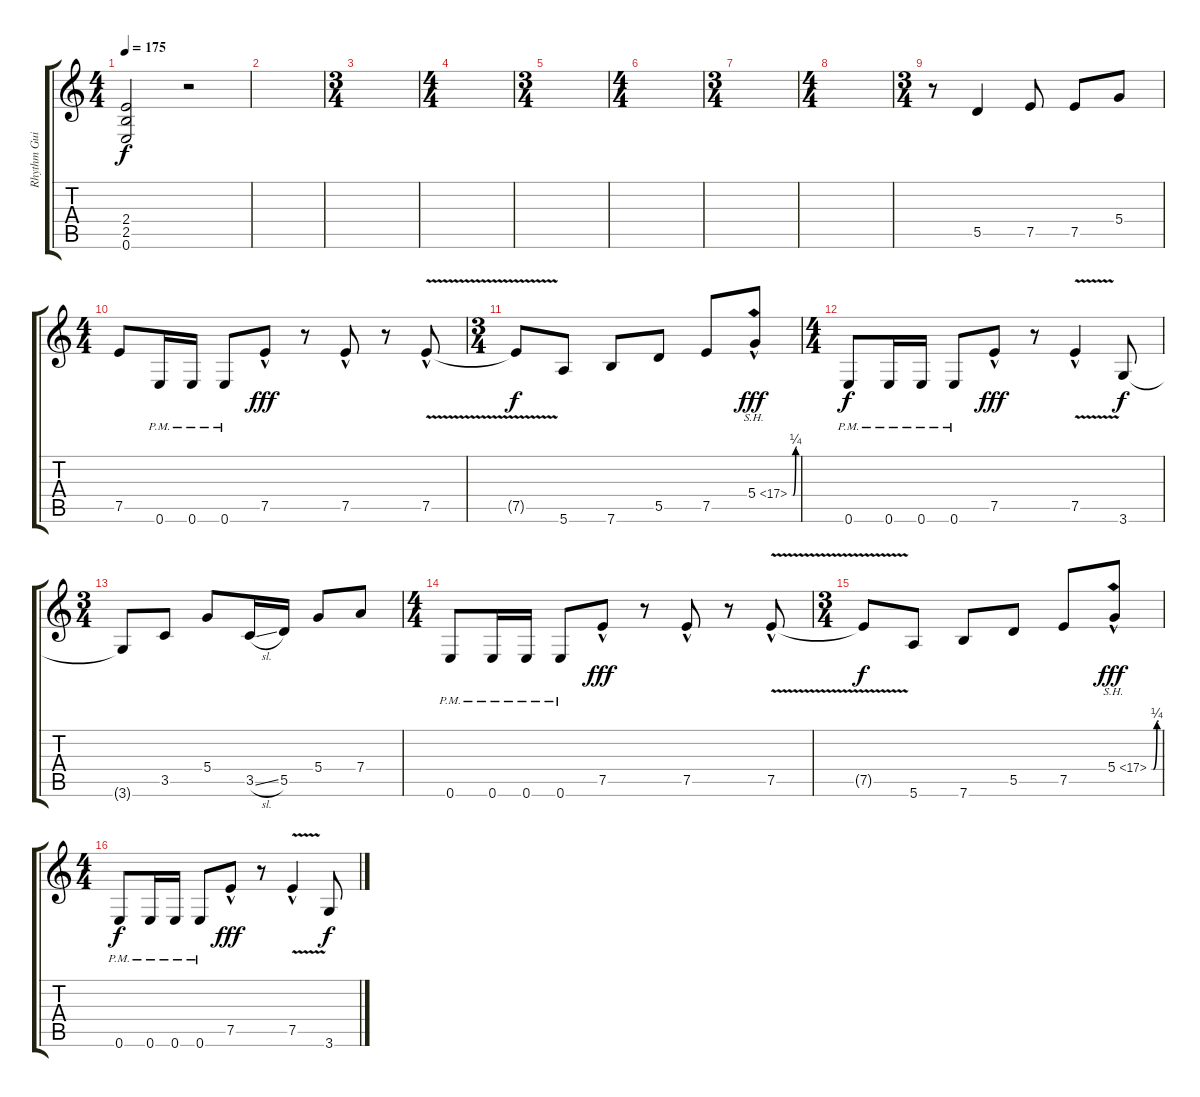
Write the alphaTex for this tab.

\track ("Rhythm Guitar 2" "Rhythm Gui") {instrument distortionguitar}
\staff {score tabs}
\tuning (E4 B3 G3 D3 A2 E2) {hide}
\ts (4 4)
\tempo 175
\clef g2
\ks c
(2.4{t} 2.5{t} 0.6{t}).2{dy f} r.2 |
|
\ts (3 4)
|
\ts (4 4)
|
\ts (3 4)
|
\ts (4 4)
|
\ts (3 4)
|
\ts (4 4)
|
\ts (3 4)
r.8 5.5.4 7.5.8 7.5.8 5.4.8 |
\ts (4 4)
7.5.8 0.6{pm}.16 0.6{pm}.16 0.6{pm}.8 7.5{hac}.8{dy fff} r.8 7.5{hac}.8 r.8 7.5{v hac}.8 |
\ts (3 4)
7.5{t}.8{dy f} 5.6.8 7.6.8 5.5.8 7.5.8 5.4{be (custom 0 0 15 0 45 1 60 1) sh 12 hac}.8{dy fff} |
\ts (4 4)
0.6{pm}.8{dy f} 0.6{pm}.16 0.6{pm}.16 0.6{pm}.8 7.5{hac}.8{dy fff} r.8 7.5{v hac}.4 3.6.8{dy f} |
\ts (3 4)
3.6{t}.8 3.5.8 5.4.8 3.5{sl}.16 5.5.16 5.4.8 7.4.8 |
\ts (4 4)
0.6{pm}.8 0.6{pm}.16 0.6{pm}.16 0.6{pm}.8 7.5{hac}.8{dy fff} r.8 7.5{hac}.8 r.8 7.5{v hac}.8 |
\ts (3 4)
7.5{t}.8{dy f} 5.6.8 7.6.8 5.5.8 7.5.8 5.4{be (custom 0 0 15 0 45 1 60 1) sh 12 hac}.8{dy fff} |
\ts (4 4)
0.6{pm}.8{dy f} 0.6{pm}.16 0.6{pm}.16 0.6{pm}.8 7.5{hac}.8{dy fff} r.8 7.5{v hac}.4 3.6.8{dy f}
